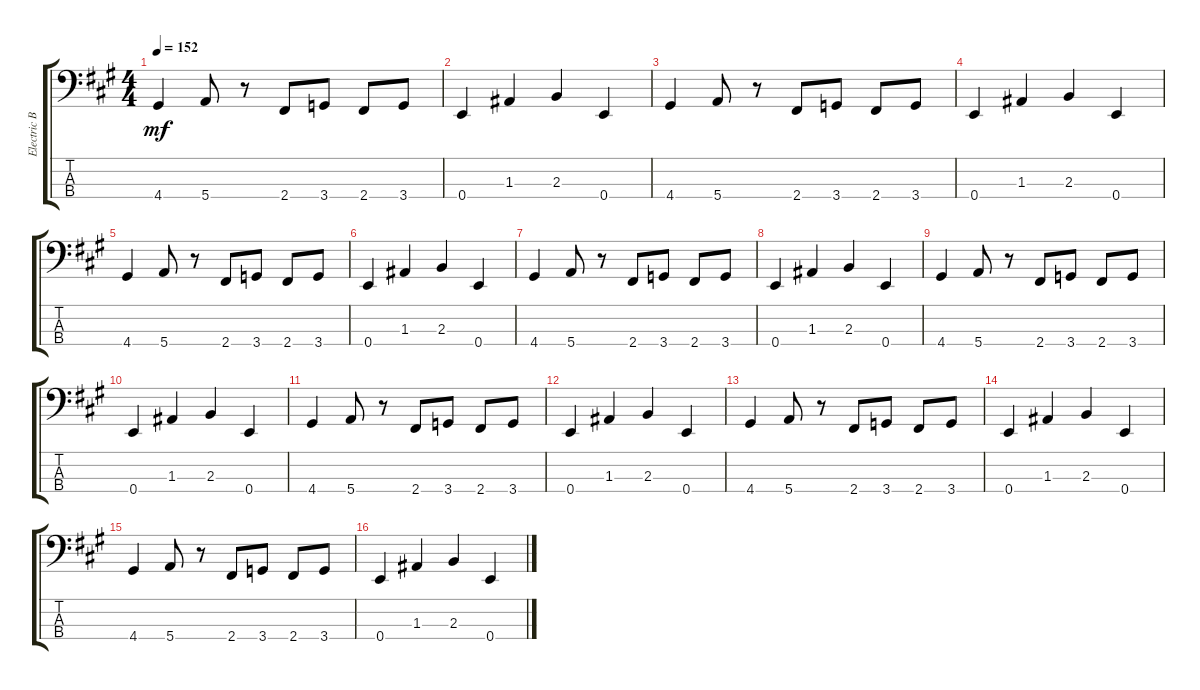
\track ("Electric Bass" "Electric B") {instrument electricbassfinger}
\staff {score tabs}
\tuning (G2 D2 A1 E1) {hide}
\ts (4 4)
\tempo 152
\clef f4
\ks a
4.4.4{dy mf} 5.4.8 r.8 2.4.8 3.4.8 2.4.8 3.4.8 |
0.4.4 1.3.4 2.3.4 0.4.4 |
4.4.4 5.4.8 r.8 2.4.8 3.4.8 2.4.8 3.4.8 |
0.4.4 1.3.4 2.3.4 0.4.4 |
4.4.4 5.4.8 r.8 2.4.8 3.4.8 2.4.8 3.4.8 |
0.4.4 1.3.4 2.3.4 0.4.4 |
4.4.4 5.4.8 r.8 2.4.8 3.4.8 2.4.8 3.4.8 |
0.4.4 1.3.4 2.3.4 0.4.4 |
4.4.4 5.4.8 r.8 2.4.8 3.4.8 2.4.8 3.4.8 |
0.4.4 1.3.4 2.3.4 0.4.4 |
4.4.4 5.4.8 r.8 2.4.8 3.4.8 2.4.8 3.4.8 |
0.4.4 1.3.4 2.3.4 0.4.4 |
4.4.4 5.4.8 r.8 2.4.8 3.4.8 2.4.8 3.4.8 |
0.4.4 1.3.4 2.3.4 0.4.4 |
4.4.4 5.4.8 r.8 2.4.8 3.4.8 2.4.8 3.4.8 |
0.4.4 1.3.4 2.3.4 0.4.4
